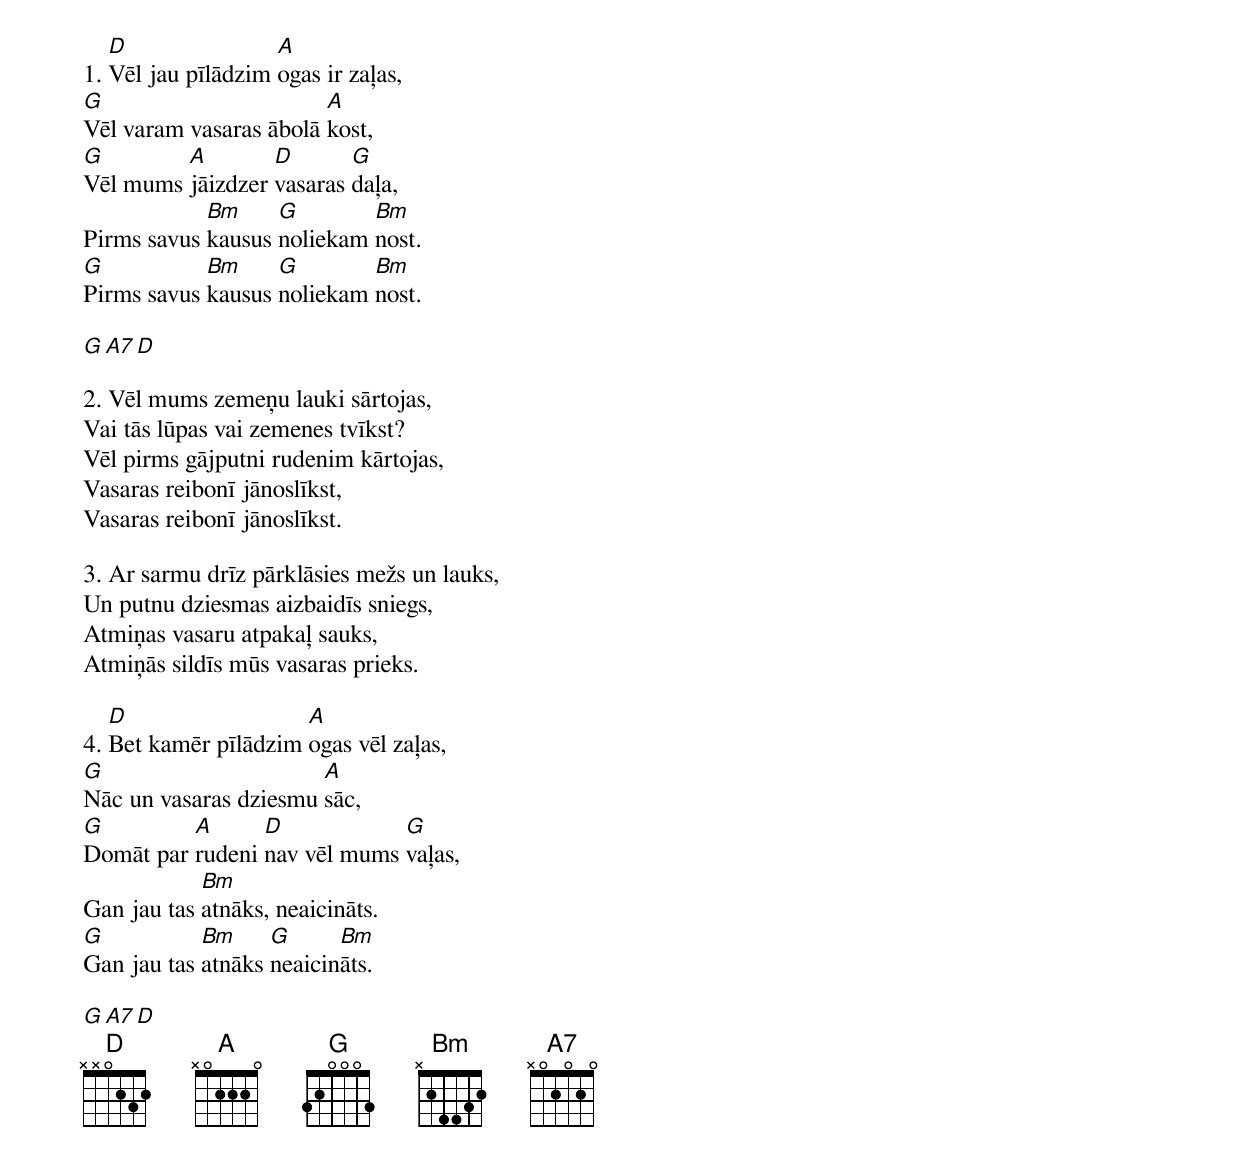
   D                A
1. Vēl jau pīlādzim ogas ir zaļas,
G                       A
Vēl varam vasaras ābolā kost,
G        A        D       G
Vēl mums jāizdzer vasaras daļa,
            Bm     G        Bm
Pirms savus kausus noliekam nost.
G           Bm     G        Bm
Pirms savus kausus noliekam nost.

G A7 D

2. Vēl mums zemeņu lauki sārtojas,
Vai tās lūpas vai zemenes tvīkst?
Vēl pirms gājputni rudenim kārtojas,
Vasaras reibonī jānoslīkst,
Vasaras reibonī jānoslīkst.

3. Ar sarmu drīz pārklāsies mežs un lauks,
Un putnu dziesmas aizbaidīs sniegs,
Atmiņas vasaru atpakaļ sauks,
Atmiņās sildīs mūs vasaras prieks.

   D                  A
4. Bet kamēr pīlādzim ogas vēl zaļas,
G                      A
Nāc un vasaras dziesmu sāc,
G         A      D            G
Domāt par rudeni nav vēl mums vaļas,
            Bm
Gan jau tas atnāks, neaicināts.
G           Bm     G      Bm
Gan jau tas atnāks neaicināts.

G A7 D
